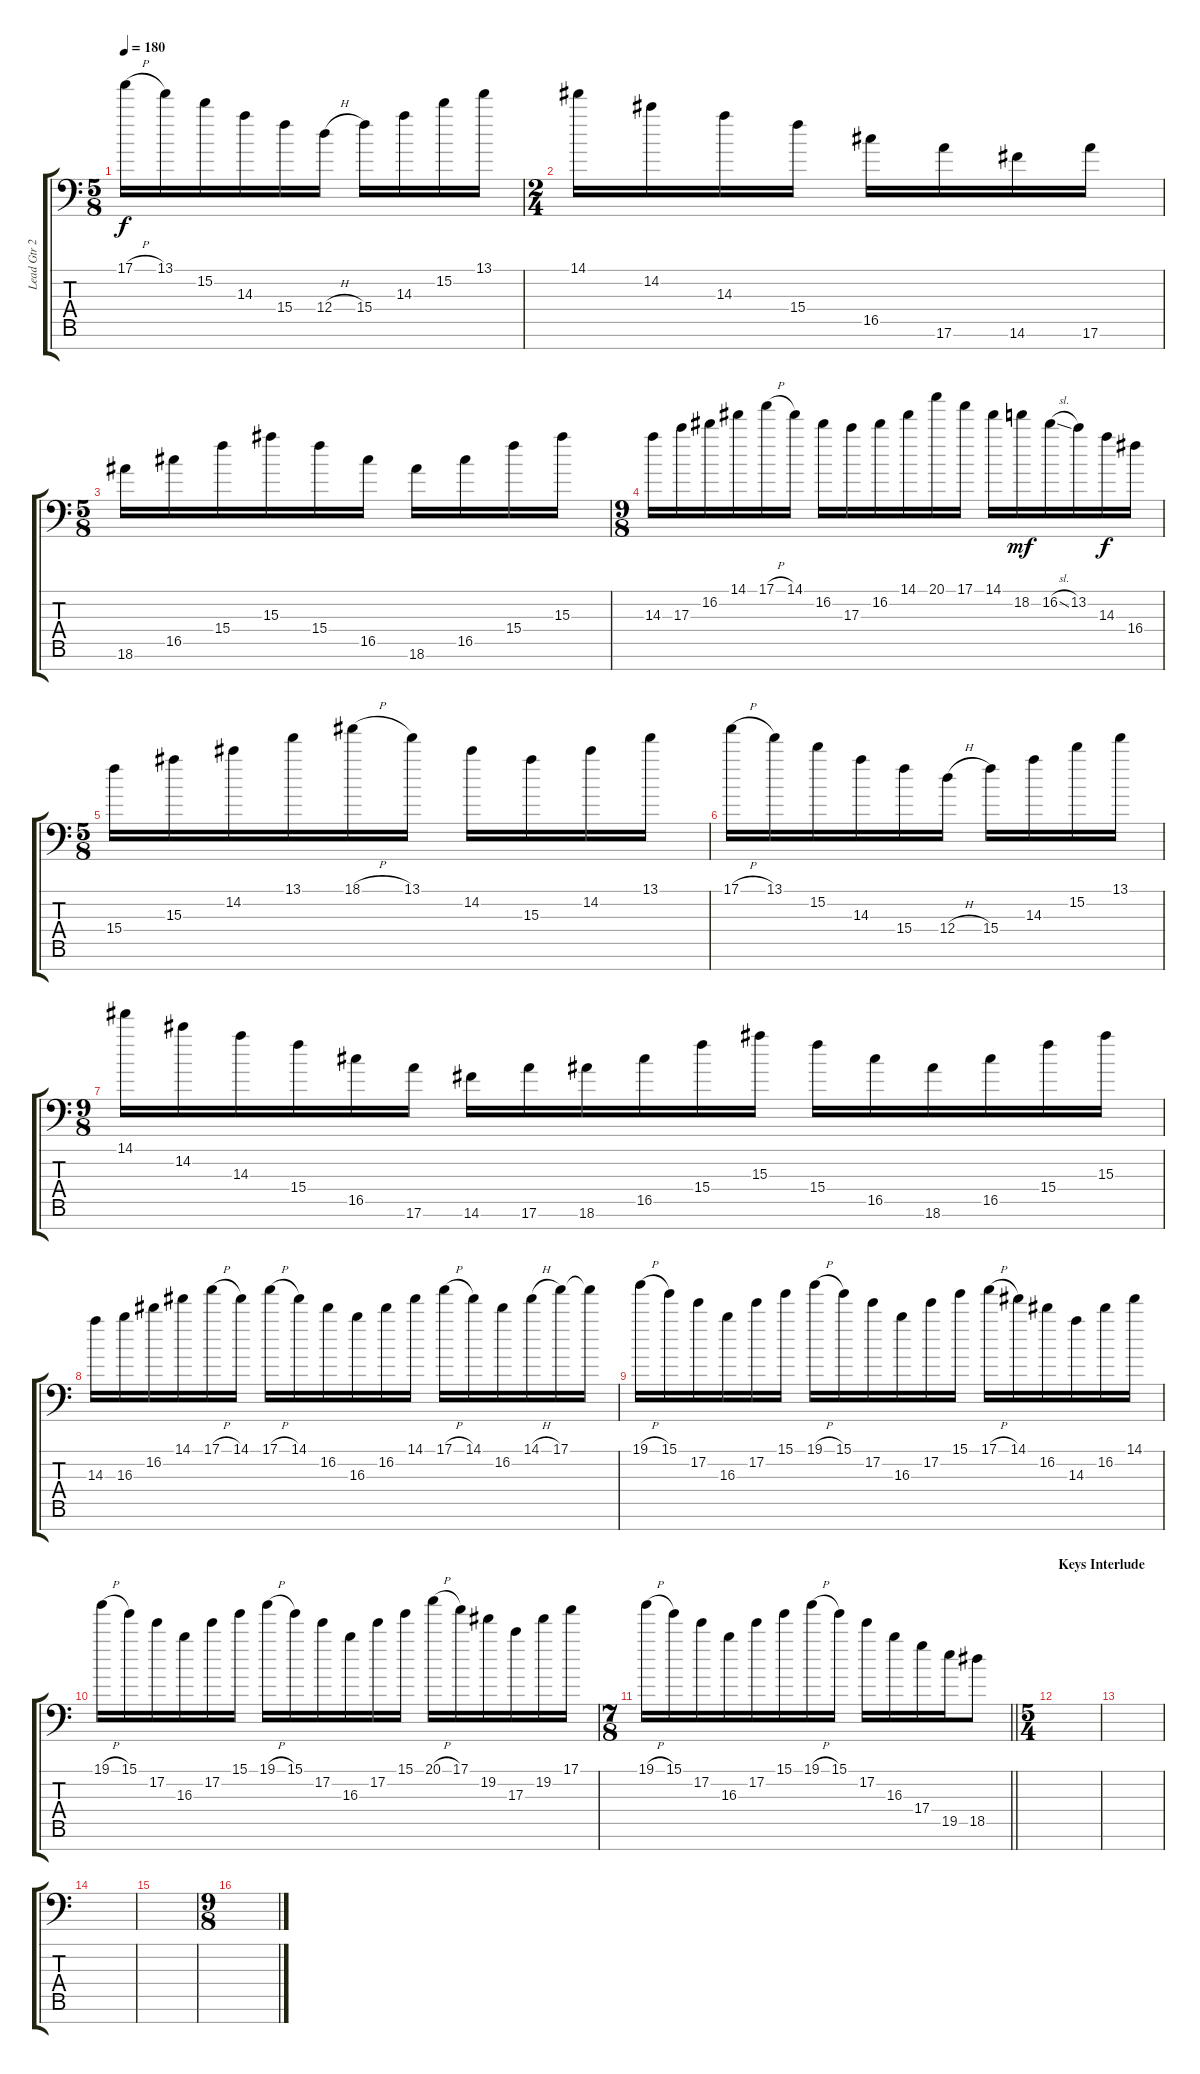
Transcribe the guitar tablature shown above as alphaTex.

\track ("Lead Gtr 2" "Lead Gtr 2") {instrument distortionguitar}
\staff {score tabs}
\tuning (E4 B3 G3 D3 A2 E2 A1) {hide}
\ts (5 8)
\tempo 180
\clef f4
\ks c
17.1{h}.16{dy f} 13.1.16 15.2.16 14.3.16 15.4.16 12.4{h}.16 15.4.16 14.3.16 15.2.16 13.1.16 |
\ts (2 4)
14.1.16 14.2.16 14.3.16 15.4.16 16.5.16 17.6.16 14.6.16 17.6.16 |
\ts (5 8)
18.6.16 16.5.16 15.4.16 15.3.16 15.4.16 16.5.16 18.6.16 16.5.16 15.4.16 15.3.16 |
\ts (9 8)
14.3.16 17.3.16 16.2.16 14.1.16 17.1{h}.16 14.1.16 16.2.16 17.3.16 16.2.16 14.1.16 20.1.16 17.1.16 14.1.16 18.2.16{dy mf} 16.2{sl}.16 13.2.16 14.3.16{dy f} 16.4.16 |
\ts (5 8)
15.4.16 15.3.16 14.2.16 13.1.16 18.1{h}.16 13.1.16 14.2.16 15.3.16 14.2.16 13.1.16 |
17.1{h}.16 13.1.16 15.2.16 14.3.16 15.4.16 12.4{h}.16 15.4.16 14.3.16 15.2.16 13.1.16 |
\ts (9 8)
14.1.16 14.2.16 14.3.16 15.4.16 16.5.16 17.6.16 14.6.16 17.6.16 18.6.16 16.5.16 15.4.16 15.3.16 15.4.16 16.5.16 18.6.16 16.5.16 15.4.16 15.3.16 |
14.3.16 16.3.16 16.2.16 14.1.16 17.1{h}.16 14.1.16 17.1{h}.16 14.1.16 16.2.16 16.3.16 16.2.16 14.1.16 17.1{h}.16 14.1.16 16.2.16 14.1{h}.16 17.1.16 17.1{t}.16 |
19.1{h}.16 15.1.16 17.2.16 16.3.16 17.2.16 15.1.16 19.1{h}.16 15.1.16 17.2.16 16.3.16 17.2.16 15.1.16 17.1{h}.16 14.1.16 16.2.16 14.3.16 16.2.16 14.1.16 |
19.1{h}.16 15.1.16 17.2.16 16.3.16 17.2.16 15.1.16 19.1{h}.16 15.1.16 17.2.16 16.3.16 17.2.16 15.1.16 20.1{h}.16 17.1.16 19.2.16 17.3.16 19.2.16 17.1.16 |
\ts (7 8)
\barLineRight lightlight
19.1{h}.16 15.1.16 17.2.16 16.3.16 17.2.16 15.1.16 19.1{h}.16 15.1.16 17.2.16 16.3.16 17.4.16 19.5.16 18.5.8 |
\ts (5 4)
\section ("" "Keys Interlude")
|
|
|
|
\ts (9 8)
